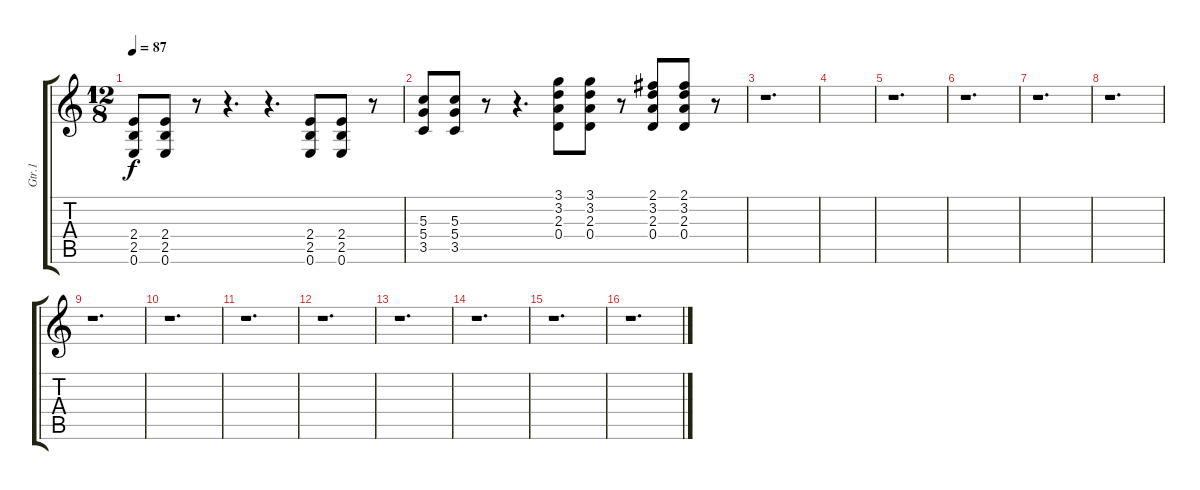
\track ("Gtr.1" "Gtr.1") {instrument electricguitarclean}
\staff {score tabs}
\tuning (E4 B3 G3 D3 A2 E2) {hide}
\ts (12 8)
\tempo 87
\clef g2
\ks c
(2.4 2.5 0.6).8{dy f} (2.4 2.5 0.6).8 r.8 r.4{d} r.4{d} (2.4 2.5 0.6).8 (2.4 2.5 0.6).8 r.8 |
(5.3 5.4 3.5).8 (5.3 5.4 3.5).8 r.8 r.4{d} (3.1 3.2 2.3 0.4).8 (3.1 3.2 2.3 0.4).8 r.8 (2.1 3.2 2.3 0.4).8 (2.1 3.2 2.3 0.4).8 r.8 |
r.1{d} |
|
r.1{d} |
r.1{d} |
r.1{d} |
r.1{d} |
r.1{d} |
r.1{d} |
r.1{d} |
r.1{d} |
r.1{d} |
r.1{d} |
r.1{d} |
r.1{d}
